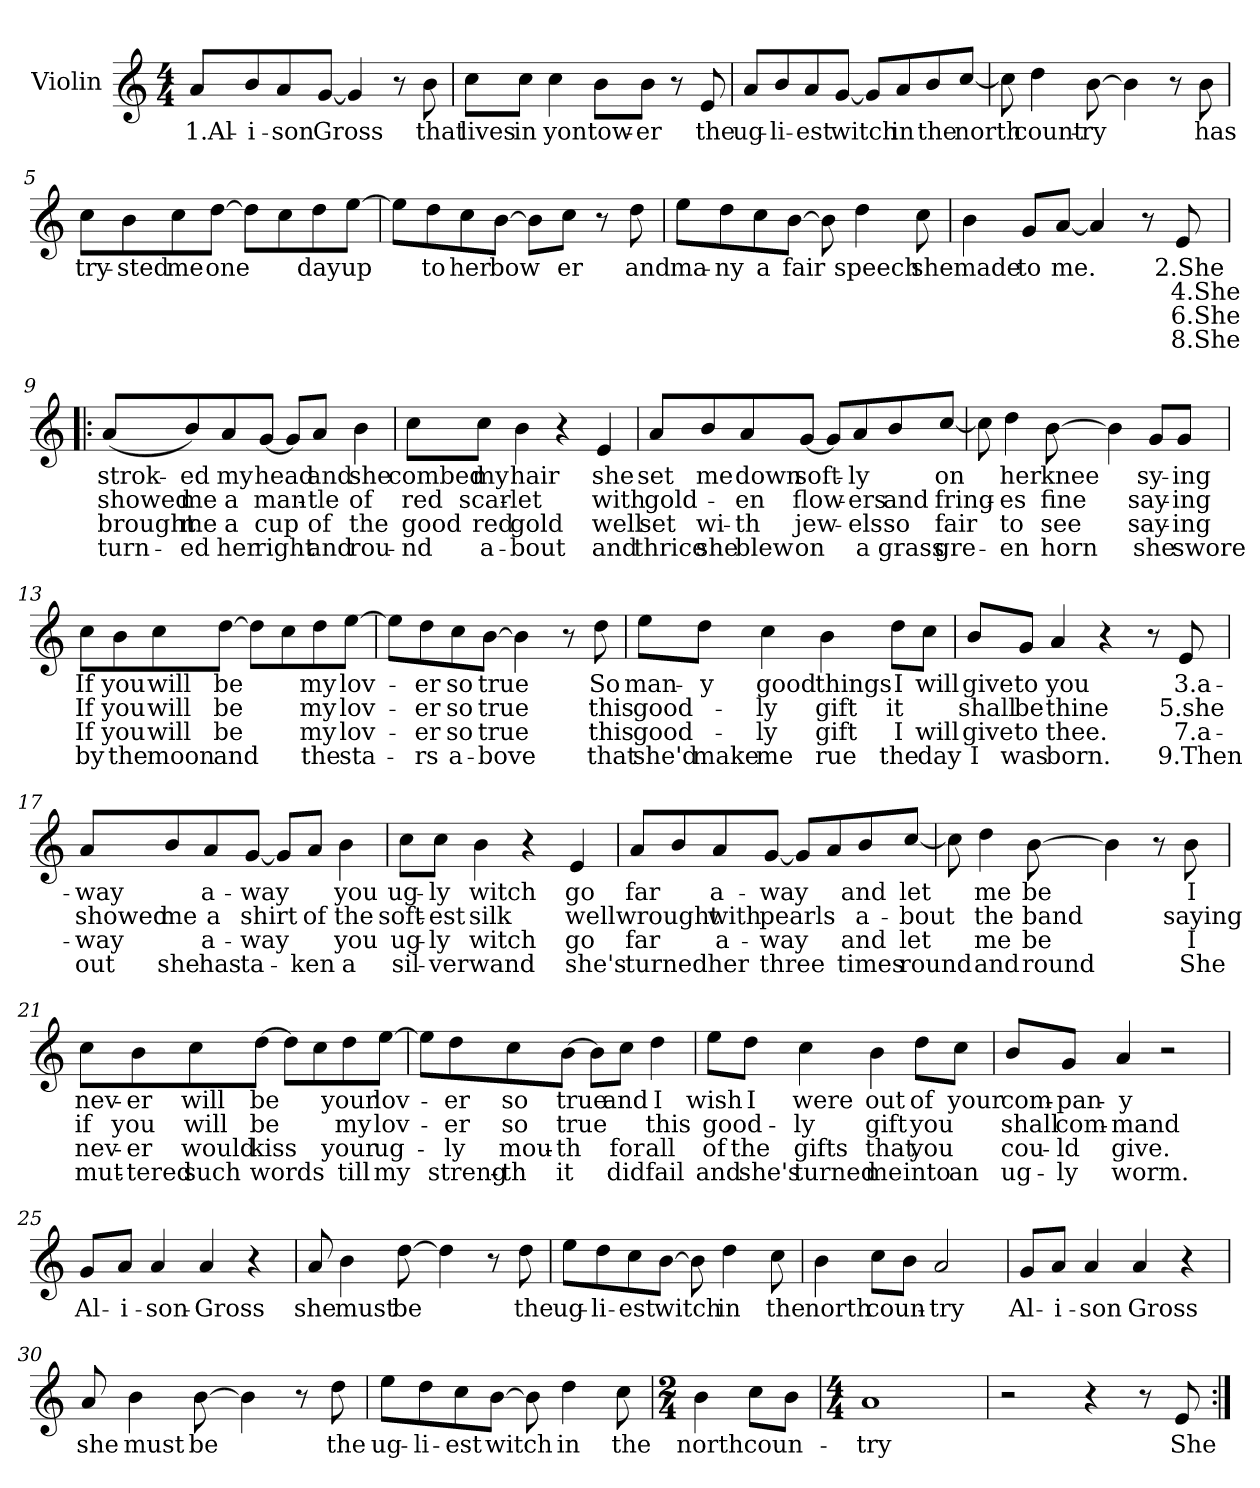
**kern	**text	**text	**text	**text
*part1	*part1	*part1	*part1	*part1
*staff1	*staff1	*staff1	*staff1	*staff1
*I"Violin	*	*	*	*
*I'Vln	*	*	*	*
*clefG2	*	*	*	*
*M4/4	*	*	*	*
=1	=1	=1	=1	=1
8a/L	1.Al-	.	.	.
8b/	-i-	.	.	.
8a/	-son	.	.	.
[8g/J	Gross	.	.	.
4g/]	.	.	.	.
8r	.	.	.	.
8b\	that	.	.	.
=2	=2	=2	=2	=2
8cc\L	lives	.	.	.
8cc\J	in	.	.	.
4cc\	yon	.	.	.
8b\L	tow-	.	.	.
8b\J	-er	.	.	.
8r	.	.	.	.
8e/	the	.	.	.
=3	=3	=3	=3	=3
8a/L	ug-	.	.	.
8b/	-li-	.	.	.
8a/	-est	.	.	.
[8g/J	witch	.	.	.
8g/L]	.	.	.	.
8a/	in	.	.	.
8b/	the	.	.	.
[8cc/J	north	.	.	.
!!LO:LB:g=z
=4	=4	=4	=4	=4
8cc\]	.	.	.	.
4dd\	count-	.	.	.
[8b\	-ry	.	.	.
4b\]	.	.	.	.
8r	.	.	.	.
8b\	has	.	.	.
=5	=5	=5	=5	=5
8cc\L	try-	.	.	.
8b\	-sted	.	.	.
8cc\	me	.	.	.
[8dd\J	one	.	.	.
8dd\L]	.	.	.	.
8cc\	.	.	.	.
8dd\	day	.	.	.
[8ee\J	up	.	.	.
=6	=6	=6	=6	=6
8ee\L]	.	.	.	.
8dd\	to	.	.	.
8cc\	her	.	.	.
[8b\J	bow	.	.	.
8b\L]	.	.	.	.
8cc\J	er	.	.	.
8r	.	.	.	.
8dd\	and	.	.	.
!!LO:LB:g=z
=7	=7	=7	=7	=7
8ee\L	ma-	.	.	.
8dd\	-ny	.	.	.
8cc\	a	.	.	.
[8b\J	fair	.	.	.
8b\]	.	.	.	.
4dd\	speech	.	.	.
8cc\	she	.	.	.
=8	=8	=8	=8	=8
4b\	made	.	.	.
8g/L	to	.	.	.
[8a/J	me.	.	.	.
4a/]	.	.	.	.
8r	.	.	.	.
8e/	2.She	4.She	6.She	8.She
=9!|:	=9!|:	=9!|:	=9!|:	=9!|:
(8a/L	strok-	showed	brought	turn-
8b/)	ed	me	me	-ed
8a/	my	a	a	her
[8g/J	head	man-	cup	right
8g/L]	.	.	.	.
8a/J	and	-tle	of	and
4b\	she	of	the	rou-
!!LO:LB:g=z
=10	=10	=10	=10	=10
8cc\L	combed	red	good	-nd
8cc\J	my	scar-	red	a-
4b\	hair	-let	gold	-bout
4r	.	.	.	.
4e/	she	with	well	and
=11	=11	=11	=11	=11
8a/L	set	gold-	set	thrice
8b/	me	.	wi-	she
8a/	down	-en	-th	blew
[8g/J	soft-	flow-	jew-	on
8g/L]	.	.	.	.
8a/	-ly	-ers	-els	a
8b/	.	and	so	grass
[8cc/J	on	fring-	fair	gre-
=12	=12	=12	=12	=12
8cc\]	.	.	.	.
4dd\	her	-es	to	-en
[8b\	knee	fine	see	horn
4b\]	.	.	.	.
8g/L	sy-	say-	say-	she
8g/J	-ing	-ing	-ing	swore
!!LO:LB:g=z
=13	=13	=13	=13	=13
8cc\L	If	If	If	by
8b\	you	you	you	the
8cc\	will	will	will	moon
[8dd\J	be	be	be	and
8dd\L]	.	.	.	.
8cc\	.	.	.	.
8dd\	my	my	my	the
[8ee\J	lov-	lov-	lov-	sta-
=14	=14	=14	=14	=14
8ee\L]	.	.	.	.
8dd\	-er	-er	-er	-rs
8cc\	so	so	so	a-
[8b\J	true	true	true	-bove
4b\]	.	.	.	.
8r	.	.	.	.
8dd\	So	this	this	that
=15	=15	=15	=15	=15
8ee\L	man-	good-	good-	she'd
8dd\J	-y	.	.	make
4cc\	good	-ly	-ly	me
4b\	things	gift	gift	rue
8dd\L	I	it	I	the
8cc\J	will	.	will	day
!!LO:LB:g=z
=16	=16	=16	=16	=16
8b/L	give	shall	give	I
8g/J	to	be	to	was
4a/	you	thine	thee.	born.
4r	.	.	.	.
8r	.	.	.	.
8e/	3.a-	5.she	7.a-	9.Then
=17	=17	=17	=17	=17
8a/L	-way	showed	-way	out
8b/	.	me	.	she
8a/	a-	a	a-	has
[8g/J	-way	shirt	-way	ta-
8g/L]	.	.	.	.
8a/J	.	of	.	-ken
4b\	you	the	you	a
=18	=18	=18	=18	=18
8cc\L	ug-	soft-	ug-	sil-
8cc\J	-ly	-est	-ly	-ver
4b\	witch	silk	witch	wand
4r	.	.	.	.
4e/	go	well	go	she's
!!LO:LB:g=z
=19	=19	=19	=19	=19
8a/L	far	wrought	far	turned
8b/	.	.	.	.
8a/	a-	with	a-	her
[8g/J	-way	pearls	-way	three
8g/L]	.	.	.	.
8a/	.	.	.	.
8b/	and	a-	and	times
[8cc/J	let	-bout	let	round
=20	=20	=20	=20	=20
8cc\]	.	.	.	.
4dd\	me	the	me	and
[8b\	be	band	be	round
4b\]	.	.	.	.
8r	.	.	.	.
8b\	I	saying	I	She
!!LO:LB:g=z
=21	=21	=21	=21	=21
8cc\L	nev-	if	nev-	mut-
8b\	-er	you	-er	-tered
8cc\	will	will	would	such
[8dd\J	be	be	kiss	words
8dd\L]	.	.	.	.
8cc\	.	.	.	.
8dd\	your	my	your	till
[8ee\J	lov-	-lov-	-ug-	my
=22	=22	=22	=22	=22
8ee\L]	.	.	.	.
8dd\	-er	er	-ly	streng-
8cc\	so	so	mou-	-th
[8b\J	true	true	-th	it
8b\L]	.	.	.	.
8cc\J	and	.	for	did
4dd\	I	this	all	fail
!!LO:LB:g=z
=23	=23	=23	=23	=23
8ee\L	wish	good-	of	and
8dd\J	I	.	the	she's
4cc\	were	-ly	gifts	turned
4b\	out	gift	that	me
8dd\L	of	you	you	into
8cc\J	your	.	.	an
=24	=24	=24	=24	=24
8b/L	com-	shall	cou-	ug-
8g/J	-pan-	com-	-ld	-ly
4a/	-y	-mand	give.	worm.
2r	.	.	.	.
=25	=25	=25	=25	=25
8g/L	Al-	.	.	.
8a/J	-i-	.	.	.
4a/	-son-	.	.	.
4a/	-Gross	.	.	.
4r	.	.	.	.
=26	=26	=26	=26	=26
8a/	she	.	.	.
4b\	must	.	.	.
[8dd\	be	.	.	.
4dd\]	.	.	.	.
8r	.	.	.	.
8dd\	the	.	.	.
!!LO:LB:g=z
=27	=27	=27	=27	=27
8ee\L	ug-	.	.	.
8dd\	-li-	.	.	.
8cc\	-est	.	.	.
[8b\J	witch	.	.	.
8b\]	.	.	.	.
4dd\	in	.	.	.
8cc\	the	.	.	.
=28	=28	=28	=28	=28
4b\	north	.	.	.
8cc\L	coun-	.	.	.
8b\J	.	.	.	.
2a/	-try	.	.	.
=29	=29	=29	=29	=29
8g/L	Al-	.	.	.
8a/J	-i-	.	.	.
4a/	-son	.	.	.
4a/	Gross	.	.	.
4r	.	.	.	.
=30	=30	=30	=30	=30
8a/	she	.	.	.
4b\	must	.	.	.
[8b\	be	.	.	.
4b\]	.	.	.	.
8r	.	.	.	.
8dd\	the	.	.	.
!!LO:LB:g=z
=31	=31	=31	=31	=31
8ee\L	ug-	.	.	.
8dd\	-li-	.	.	.
8cc\	-est	.	.	.
[8b\J	witch	.	.	.
8b\]	.	.	.	.
4dd\	in	.	.	.
8cc\	the	.	.	.
=32	=32	=32	=32	=32
*M2/4	*	*	*	*
4b\	north	.	.	.
8cc\L	coun-	.	.	.
8b\J	.	.	.	.
=33	=33	=33	=33	=33
*M4/4	*	*	*	*
1a	-try	.	.	.
=34	=34	=34	=34	=34
2r	.	.	.	.
4r	.	.	.	.
8r	.	.	.	.
8e/	She	.	.	.
=:|!	=:|!	=:|!	=:|!	=:|!
*-	*-	*-	*-	*-
